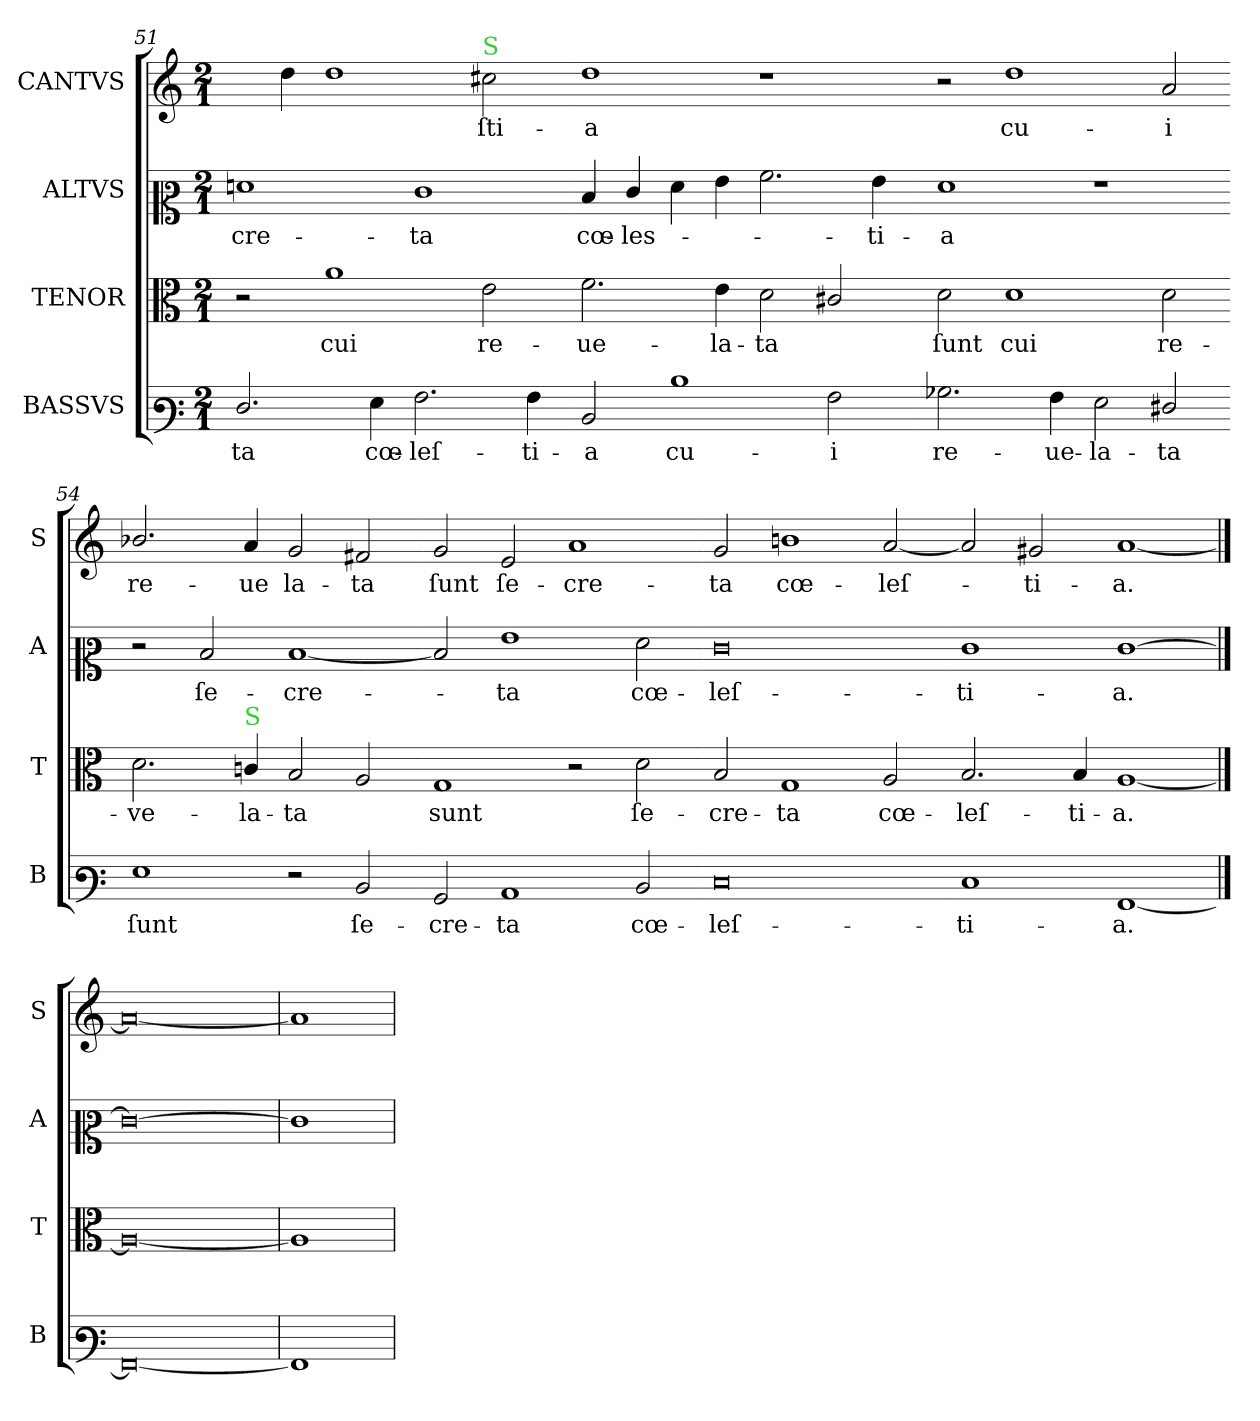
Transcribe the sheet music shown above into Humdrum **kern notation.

**kern	**text	**kern	**text	**kern	**text	**kern	**text
*part4	*part4	*part3	*part3	*part2	*part2	*part1	*part1
*staff4	*staff4	*staff3	*staff3	*staff2	*staff2	*staff1	*staff1
*I"BASSVS	*	*I"TENOR	*	*I"ALTVS	*	*I"CANTVS	*
*I'B	*	*I'T	*	*I'A	*	*I'S	*
*clefF3	*	*clefC3	*	*clefC2	*	*clefG2	*
*k[]	*	*k[]	*	*k[]	*	*k[]	*
*a:	*	*a:	*	*a:	*	*a:	*
*M2/1	*	*M2/1	*	*M2/1	*	*M2/1	*
=51	=51	=51	=51	=51	=51	=51	=51
!	!	!	!	!	!LO:LY:i	!	!
2.F/	-ta	2r	.	1fn	-cre-	4ryy	.
.	.	.	.	.	.	4dd\	.
.	.	1a	cui	.	.	1dd	.
4G\	cœ-	.	.	.	.	.	.
!	!	!	!	!	!LO:LY:i	!	!
2.A\	-leſ-	.	.	1e	-ta	.	.
!	!	!	!	!	!	!LO:TX:a:color=limegreen:t=S	!
.	.	2e\	re-	.	.	2cc#X\	-ſti-
4A\	-ti-	.	.	.	.	.	.
=52-	=52-	=52-	=52-	=52-	=52-	=52-	=52-
!	!	!	!	!	!LO:LY:i	!	!
2D/	-a	2.f\	-ue-	4d/	cœ-	1dd	-a
!	!	!	!	!	!LO:LY:i	!	!
.	.	.	.	4e/	-les-	.	.
1d	cu-	.	.	4f\	.	.	.
.	.	4e\	-la-	4g\	.	.	.
.	.	2d\	-ta	2.a\	.	1r	.
2A\	-i	2c#X/	.	.	.	.	.
!	!	!	!	!	!LO:LY:i	!	!
.	.	.	.	4g\	-ti-	.	.
=53-	=53-	=53-	=53-	=53-	=53-	=53-	=53-
!	!	!	!	!	!LO:LY:i	!	!
2.B-X\	re-	2d\	ſunt	1f	-a	2r	.
!	!	!	!LO:LY:i	!	!	!	!
.	.	1d	cui	.	.	1dd	cu-
4A\	-ue-	.	.	.	.	.	.
2G\	-la-	.	.	1r	.	.	.
!	!	!	!LO:LY:i	!	!	!	!
2F#X/	-ta	2d\	re-	.	.	2a/	-i
=54-	=54-	=54-	=54-	=54-	=54-	=54-	=54-
!	!	!	!LO:LY:i	!	!	!	!
1G	ſunt	2.d\	-ve-	2r	.	2.b-X/	re-
.	.	.	.	2d/	ſe-	.	.
!	!	!LO:TX:a:color=limegreen:t=S	!	!	!	!	!
!	!	!	!LO:LY:i	!	!	!	!
.	.	4cn/	-la-	.	.	4a/	-ue
!	!	!	!LO:LY:i	!	!	!	!
2r	.	2B/	-ta	[1d	-cre-	2g/	la-
2D/	ſe-	2A/	.	.	.	2f#X/	-ta
=55-	=55-	=55-	=55-	=55-	=55-	=55-	=55-
!	!	!	!LO:LY:i	!	!	!	!
2BB/	-cre-	1G	sunt	2d]	.	2g/	ſunt
1C/	-ta	.	.	1g	-ta	2e/	ſe-
.	.	2r	.	.	.	1a	-cre-
2D/	cœ-	2d\	ſe-	2f\	cœ-	.	.
=56-	=56-	=56-	=56-	=56-	=56-	=56-	=56-
0E	-leſ-	2B/	-cre-	0e	-leſ-	2g/	-ta
.	.	1G	-ta	.	.	1bn	cœ-
.	.	2A/	cœ-	.	.	[2a/	-leſ-
=57-	=57-	=57-	=57-	=57-	=57-	=57-	=57-
1E	-ti-	2.B/	-leſ-	1e	-ti-	2a/]	.
.	.	.	.	.	.	2g#X/	-ti-
.	.	4B/	-ti-	.	.	.	.
[1AA	-a.	[1A	-a.	[1e	-a.	[1a	-a.
==58	==58	==58	==58	==58	==58	==58	==58
0AA_	.	0A_	.	0e_	.	0a_	.
=59	=59	=59	=59	=59	=59	=59	=59
1AA]	.	1A]	.	1e]	.	1a]	.
=	=	=	=	=	=	=	=
*-	*-	*-	*-	*-	*-	*-	*-
